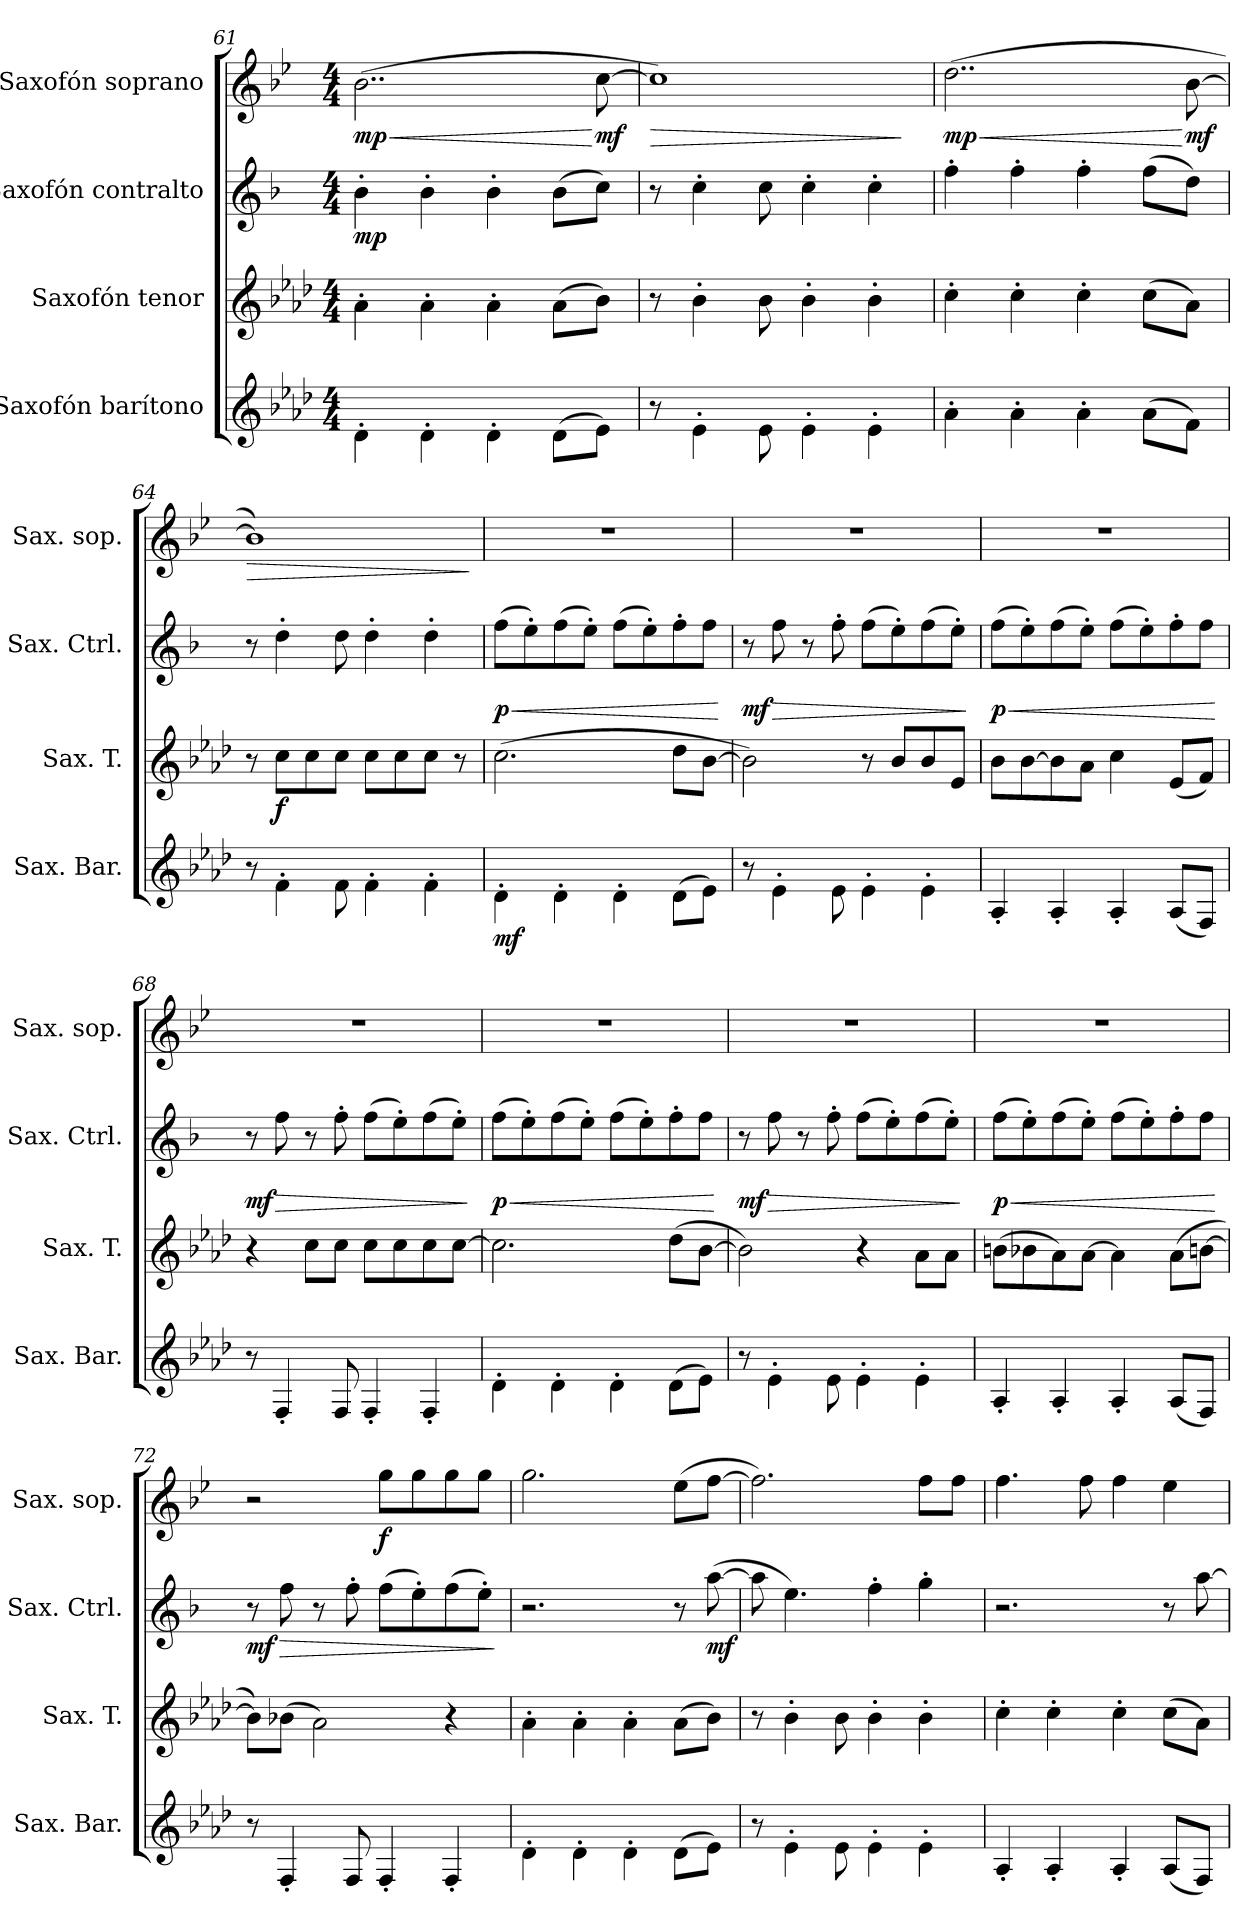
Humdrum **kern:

**kern	**dynam	**kern	**dynam	**kern	**dynam	**kern	**dynam
*part4	*part4	*part3	*part3	*part2	*part2	*part1	*part1
*staff4	*staff4	*staff3	*staff3	*staff2	*staff2	*staff1	*staff1
*I"Saxofón barítono	*	*I"Saxofón tenor	*	*I"Saxofón contralto	*	*I"Saxofón soprano	*
*I'Sax. Bar.	*	*I'Sax. T.	*	*I'Sax. Ctrl.	*	*I'Sax. sop.	*
*clefG2	*	*clefG2	*	*clefG2	*	*clefG2	*
*ITrd12c21	*	*ITrd8c14	*	*ITrd5c9	*	*ITrd1c2	*
*k[b-e-a-d-]	*	*k[b-e-a-d-]	*	*k[b-e-a-d-]	*	*k[b-e-a-d-]	*
*M4/4	*	*M4/4	*	*M4/4	*	*M4/4	*
=61	=61	=61	=61	=61	=61	=61	=61
!	!	!	!	!	!LO:DY:b	!	!LO:HP:b
!	!	!	!	!	!	!	!LO:DY:n=1:b
4D-'\	.	4A-'\	.	4d-'\	mp	(>2..a-\	< mp
4D-'\	.	4A-'\	.	4d-'\	.	.	.
4D-'\	.	4A-'\	.	4d-'\	.	.	.
(>8D-\L	.	(>8A-\L	.	(>8d-\L	.	.	.
!	!	!	!	!	!	!	!LO:DY:n=2:b
8E-\J)	.	8B-\J)	.	8e-\J)	.	[8b-\	[ mf
=62	=62	=62	=62	=62	=62	=62	=62
!	!	!	!	!	!	!	!LO:HP:b
8r	.	8r	.	8r	.	1b-])	>
4E-'\	.	4B-'\	.	4e-'\	.	.	.
8E-\	.	8B-\	.	8e-\	.	.	.
4E-'\	.	4B-'\	.	4e-'\	.	.	.
4E-'\	.	4B-'\	.	4e-'\	.	.	.
.	.	.	.	.	.	.	]
!!LO:LB:g=z
=63	=63	=63	=63	=63	=63	=63	=63
!	!	!	!	!	!	!	!LO:HP:b
!	!	!	!	!	!	!	!LO:DY:n=1:b
4A-'\	.	4c'\	.	4a-'\	.	(>2..cc\	< mp
4A-'\	.	4c'\	.	4a-'\	.	.	.
4A-'\	.	4c'\	.	4a-'\	.	.	.
(>8A-\L	.	(>8c\L	.	(>8a-\L	.	.	.
!	!	!	!	!	!	!	!LO:DY:n=2:b
8F\J)	.	8A-\J)	.	8f\J)	.	[8a-\	[ mf
=64	=64	=64	=64	=64	=64	=64	=64
!	!	!	!	!	!	!	!LO:HP:b
8r	.	8r	.	8r	.	1a-])	>
!	!	!	!LO:DY:b	!	!	!	!
4F'\	.	8c\L	f	4f'\	.	.	.
.	.	8c\	.	.	.	.	.
8F\	.	8c\J	.	8f\	.	.	.
4F'\	.	8c\L	.	4f'\	.	.	.
.	.	8c\	.	.	.	.	.
4F'\	.	8c\J	.	4f'\	.	.	.
.	.	8r	.	.	.	.	.
.	.	.	.	.	.	.	]
=65	=65	=65	=65	=65	=65	=65	=65
!	!LO:DY:b	!	!	!	!LO:HP:b	!	!
!	!	!	!	!	!LO:DY:n=1:b	!	!
4D-'\	mf	(>2.c\	.	(>8a-\L	< p	1r	.
.	.	.	.	8g'\)	.	.	.
4D-'\	.	.	.	(>8a-\	.	.	.
.	.	.	.	8g'\J)	.	.	.
4D-'\	.	.	.	(>8a-\L	.	.	.
.	.	.	.	8g'\)	.	.	.
(>8D-\L	.	8d-\L	.	8a-'\	.	.	.
8E-\J)	.	[8B-\J	.	8a-\J	.	.	.
.	.	.	.	.	[	.	.
=66	=66	=66	=66	=66	=66	=66	=66
!	!	!	!	!	!LO:DY:b	!	!
8r	.	2B-\])	.	8r	mf	1r	.
!	!	!	!	!	!LO:HP:b	!	!
4E-'\	.	.	.	8a-\	>	.	.
.	.	.	.	8r	.	.	.
8E-\	.	.	.	8a-'\	.	.	.
4E-'\	.	8r	.	(>8a-\L	.	.	.
.	.	8B-/L	.	8g'\)	.	.	.
4E-'\	.	8B-/	.	(>8a-\	.	.	.
.	.	8E-/J	.	8g'\J)	.	.	.
.	.	.	.	.	]	.	.
=67	=67	=67	=67	=67	=67	=67	=67
!	!	!	!	!	!LO:HP:b	!	!
!	!	!	!	!	!LO:DY:n=1:b	!	!
4AA-'/	.	8B-\L	.	(>8a-\L	< p	1r	.
.	.	[8B-\	.	8g'\)	.	.	.
4AA-'/	.	8B-\]	.	(>8a-\	.	.	.
.	.	8A-\J	.	8g'\J)	.	.	.
4AA-'/	.	4c\	.	(>8a-\L	.	.	.
.	.	.	.	8g'\)	.	.	.
(<8AA-/L	.	(<8E-/L	.	8a-'\	.	.	.
8FF/J)	.	8F/J)	.	8a-\J	.	.	.
.	.	.	.	.	[	.	.
!!LO:PB:g=z
=68	=68	=68	=68	=68	=68	=68	=68
!	!	!	!	!	!LO:DY:b	!	!
8r	.	4r	.	8r	mf	1r	.
!	!	!	!	!	!LO:HP:b	!	!
4FF'/	.	.	.	8a-\	>	.	.
.	.	8c\L	.	8r	.	.	.
8FF/	.	8c\J	.	8a-'\	.	.	.
4FF'/	.	8c\L	.	(>8a-\L	.	.	.
.	.	8c\	.	8g'\)	.	.	.
4FF'/	.	8c\	.	(>8a-\	.	.	.
.	.	[8c\J	.	8g'\J)	.	.	.
.	.	.	.	.	]	.	.
=69	=69	=69	=69	=69	=69	=69	=69
!	!	!	!	!	!LO:HP:b	!	!
!	!	!	!	!	!LO:DY:n=1:b	!	!
4D-'\	.	2.c\]	.	(>8a-\L	< p	1r	.
.	.	.	.	8g'\)	.	.	.
4D-'\	.	.	.	(>8a-\	.	.	.
.	.	.	.	8g'\J)	.	.	.
4D-'\	.	.	.	(>8a-\L	.	.	.
.	.	.	.	8g'\)	.	.	.
(>8D-\L	.	(>8d-\L	.	8a-'\	.	.	.
8E-\J)	.	[8B-\J	.	8a-\J	.	.	.
.	.	.	.	.	[	.	.
=70	=70	=70	=70	=70	=70	=70	=70
!	!	!	!	!	!LO:DY:b	!	!
8r	.	2B-\])	.	8r	mf	1r	.
!	!	!	!	!	!LO:HP:b	!	!
4E-'\	.	.	.	8a-\	>	.	.
.	.	.	.	8r	.	.	.
8E-\	.	.	.	8a-'\	.	.	.
4E-'\	.	4r	.	(>8a-\L	.	.	.
.	.	.	.	8g'\)	.	.	.
4E-'\	.	8A-\L	.	(>8a-\	.	.	.
.	.	8A-\J	.	8g'\J)	.	.	.
.	.	.	.	.	]	.	.
=71	=71	=71	=71	=71	=71	=71	=71
!	!	!	!	!	!LO:HP:b	!	!
!	!	!	!	!	!LO:DY:n=1:b	!	!
4AA-'/	.	(>8Bn\L	.	(>8a-\L	< p	1r	.
.	.	8B-X\	.	8g'\)	.	.	.
4AA-'/	.	8A-\)	.	(>8a-\	.	.	.
.	.	[8A-\J	.	8g'\J)	.	.	.
4AA-'/	.	4A-\]	.	(>8a-\L	.	.	.
.	.	.	.	8g'\)	.	.	.
(<8AA-/L	.	(>8A-\L	.	8a-'\	.	.	.
8FF/J)	.	[8Bn\J	.	8a-\J	.	.	.
.	.	.	.	.	[	.	.
!!LO:LB:g=z
=72	=72	=72	=72	=72	=72	=72	=72
!	!	!	!	!	!LO:DY:b	!	!
8r	.	8B\L])	.	8r	mf	2r	.
!	!	!	!	!	!LO:HP:b	!	!
4FF'/	.	(>8B-X\J	.	8a-\	>	.	.
.	.	2A-\)	.	8r	.	.	.
8FF/	.	.	.	8a-'\	.	.	.
!	!	!	!	!	!	!	!LO:DY:b
4FF'/	.	.	.	(>8a-\L	.	8ff\L	f
.	.	.	.	8g'\)	.	8ff\	.
4FF'/	.	4r	.	(>8a-\	.	8ff\	.
.	.	.	.	8g'\J)	.	8ff\J	.
.	.	.	.	.	]	.	.
=73	=73	=73	=73	=73	=73	=73	=73
4D-'\	.	4A-'\	.	2.r	.	2.ff\	.
4D-'\	.	4A-'\	.	.	.	.	.
4D-'\	.	4A-'\	.	.	.	.	.
(>8D-\L	.	(>8A-\L	.	8r	.	(>8dd-\L	.
!	!	!	!	!	!LO:DY:b	!	!
8E-\J)	.	8B-\J)	.	(>[8cc\	mf	[8ee-\J	.
=74	=74	=74	=74	=74	=74	=74	=74
8r	.	8r	.	8cc\]	.	2.ee-\])	.
4E-'\	.	4B-'\	.	4.g\)	.	.	.
8E-\	.	8B-\	.	.	.	.	.
4E-'\	.	4B-'\	.	4a-'\	.	.	.
4E-'\	.	4B-'\	.	4b-'\	.	8ee-\L	.
.	.	.	.	.	.	8ee-\J	.
=75	=75	=75	=75	=75	=75	=75	=75
4AA-'/	.	4c'\	.	2.r	.	4.ee-\	.
4AA-'/	.	4c'\	.	.	.	.	.
.	.	.	.	.	.	8ee-\	.
4AA-'/	.	4c'\	.	.	.	4ee-\	.
(<8AA-/L	.	(>8c\L	.	8r	.	4dd-\	.
8FF/J)	.	8A-\J)	.	[8cc\	.	.	.
=	=	=	=	=	=	=	=
*-	*-	*-	*-	*-	*-	*-	*-
